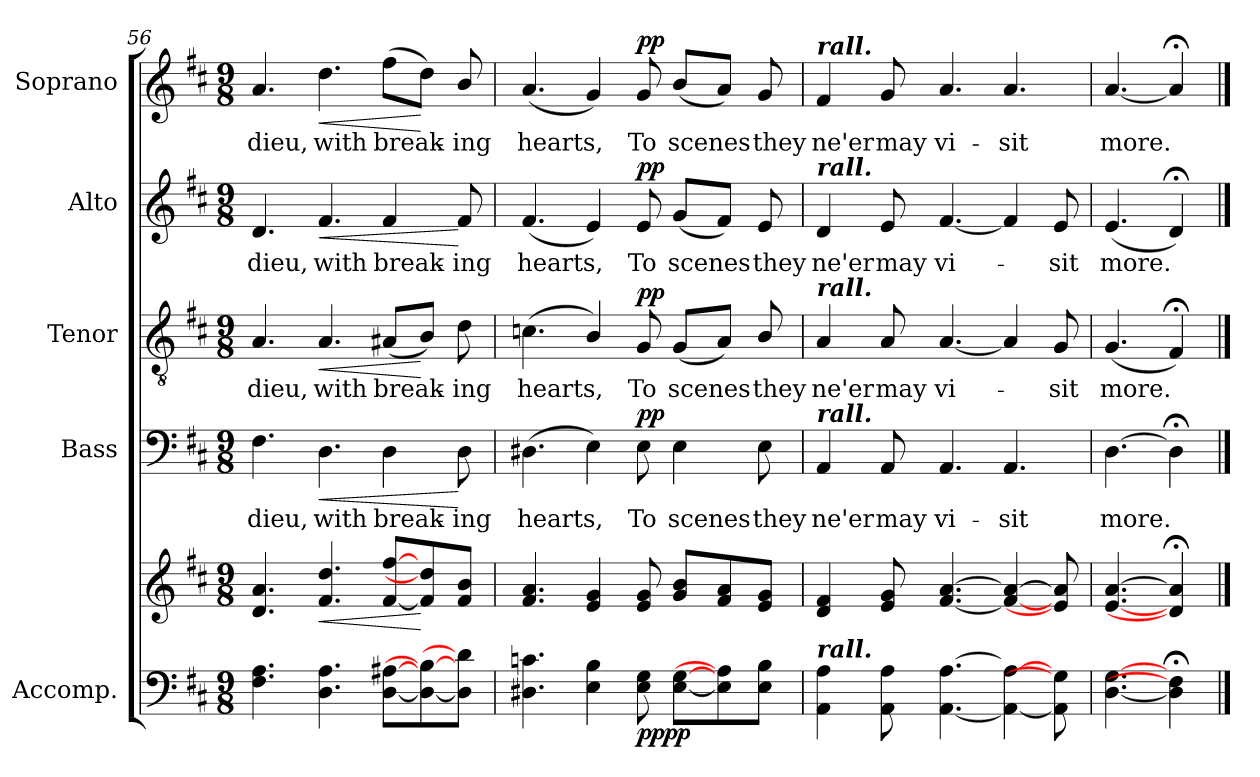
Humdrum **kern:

**kern	**kern	**dynam	**kern	**text	**dynam	**kern	**text	**dynam	**kern	**text	**dynam	**kern	**text	**dynam
*part5	*part5	*part5	*part4	*part4	*part4	*part3	*part3	*part3	*part2	*part2	*part2	*part1	*part1	*part1
*staff6	*staff5	*staff5/6	*staff4	*staff4	*staff4	*staff3	*staff3	*staff3	*staff2	*staff2	*staff2	*staff1	*staff1	*staff1
*I"Accomp.	*	*	*I"Bass	*	*	*I"Tenor	*	*	*I"Alto	*	*	*I"Soprano	*	*
*	*	*	*I'B	*	*	*I'T	*	*	*I'A	*	*	*I'S	*	*
*clefF4	*clefG2	*	*clefF4	*	*	*clefGv2	*	*	*clefG2	*	*	*clefG2	*	*
*k[f#c#]	*k[f#c#]	*	*k[f#c#]	*	*	*k[f#c#]	*	*	*k[f#c#]	*	*	*k[f#c#]	*	*
*D:	*D:	*	*D:	*	*	*D:	*	*	*D:	*	*	*D:	*	*
*M9/8	*M9/8	*	*M9/8	*	*	*M9/8	*	*	*M9/8	*	*	*M9/8	*	*
=56	=56	=56	=56	=56	=56	=56	=56	=56	=56	=56	=56	=56	=56	=56
!	!	!	!	!LO:LY:b	!	!	!LO:LY:b	!	!	!LO:LY:b	!	!	!LO:LY:b	!
4.F#\ 4.A\	4.d 4.a	.	4.F#	-dieu,	.	4.A	-dieu,	.	4.d	-dieu,	.	4.a	-dieu,	.
!	!	!LO:HP:b	!	!LO:LY:b	!LO:HP:b	!	!LO:LY:b	!LO:HP:b	!	!LO:LY:b	!LO:HP:b	!	!LO:LY:b	!LO:HP:b
4.D 4.A	4.f# 4.dd	<	4.D	with	<	4.A	with	<	4.f#	with	<	4.dd	with	<
!	!	!	!	!LO:LY:b	!	!	!LO:LY:b	!	!	!LO:LY:b	!	!	!LO:LY:b	!
[8D [8A#XL	[8f# [8ff#L	.	4D	break-	.	(<8A#XL	break-	.	4f#	break-	.	(>8ff#L	break-	.
8D_ 8B_	8f#] 8dd]	[	.	.	.	8BJ)	.	[	.	.	.	8ddJ)	.	[
!	!	!	!	!LO:LY:b	!	!	!LO:LY:b	!	!	!LO:LY:b	!	!	!LO:LY:b	!
8D] 8d]J	8f#/ 8b/J	.	8D	-ing	[	8d	ing	.	8f#	-ing	[	8b/	ing	.
=57	=57	=57	=57	=57	=57	=57	=57	=57	=57	=57	=57	=57	=57	=57
!	!	!	!	!LO:LY:b	!	!	!LO:LY:b	!	!	!LO:LY:b	!	!	!LO:LY:b	!
4.D#X 4.cn	4.f# 4.a	.	(>4.D#X	hearts,	.	(<4.cn	hearts,	.	(<4.f#	hearts,	.	(<4.a	hearts,	.
4E 4B	4e 4g	.	4E)	.	.	4B/)	.	.	4e)	.	.	4g)	.	.
!	!	!LO:DY:b=2	!	!LO:LY:b	!	!	!LO:LY:b	!	!	!LO:LY:b	!	!	!LO:LY:b	!
!	!	!LO:DY:n=1:b	!	!	!LO:DY:b	!	!	!LO:DY:b	!	!	!LO:DY:b	!	!	!LO:DY:b
8E\ 8G\	8e 8g	pp pp	8E	To	pp	8G	To	pp	8e	To	pp	8g	To	pp
!	!	!	!	!LO:LY:b	!	!	!LO:LY:b	!	!	!LO:LY:b	!	!	!LO:LY:b	!
[8E [8GL	8g 8bL	.	4E	scenes	.	(<8GL	scenes	.	(<8gL	scenes	.	(<8bL	scenes	.
8E] 8A]	8f# 8a	.	.	.	.	8AJ)	.	.	8f#J)	.	.	8aJ)	.	.
!	!	!	!	!LO:LY:b	!	!	!LO:LY:b	!	!	!LO:LY:b	!	!	!LO:LY:b	!
8E 8BJ	8e 8gJ	.	8E	they	.	8B/	they	.	8e	they	.	8g	they	.
=58	=58	=58	=58	=58	=58	=58	=58	=58	=58	=58	=58	=58	=58	=58
!	!	!	!	!	!	!	!	!	!	!	!	!LO:TX:a:Bi:t=rall.	!	!
!	!	!	!	!	!	!	!	!	!LO:TX:a:Bi:t=rall.	!	!	!	!	!
!	!	!	!	!	!	!LO:TX:a:Bi:t=rall.	!	!	!	!	!	!	!	!
!	!	!	!LO:TX:a:Bi:t=rall.	!	!	!	!	!	!	!	!	!	!	!
!LO:TX:a:Bi:t=rall.	!	!	!	!	!	!	!	!	!	!	!	!	!	!
!	!	!	!	!LO:LY:b	!	!	!LO:LY:b	!	!	!LO:LY:b	!	!	!LO:LY:b	!
4AA 4A	4d 4f#	.	4AA	ne'er	.	4A	ne'er	.	4d	ne'er	.	4f#	ne'er	.
!	!	!	!	!LO:LY:b	!	!	!LO:LY:b	!	!	!LO:LY:b	!	!	!LO:LY:b	!
8AA 8A	8e 8g	.	8AA	may	.	8A	may	.	8e	may	.	8g	may	.
!	!	!	!	!LO:LY:b	!	!	!LO:LY:b	!	!	!LO:LY:b	!	!	!LO:LY:b	!
[4.AA [4.A	[4.f# [4.a	.	4.AA	vi-	.	[4.A	vi-	.	[4.f#	vi-	.	4.a	vi-	.
!	!	!	!	!LO:LY:b	!	!	!	!	!	!	!	!	!LO:LY:b	!
4AA_ 4A_	4f#_ 4a_	.	4.AA	-sit	.	4A]	.	.	4f#]	.	.	4.a	-sit	.
!	!	!	!	!	!	!	!LO:LY:b	!	!	!LO:LY:b	!	!	!	!
8AA] 8G]	8e] 8a]	.	.	.	.	8G	sit	.	8e	sit	.	.	.	.
=59	=59	=59	=59	=59	=59	=59	=59	=59	=59	=59	=59	=59	=59	=59
!	!	!	!	!LO:LY:b	!	!	!LO:LY:b	!	!	!LO:LY:b	!	!	!LO:LY:b	!
[4.D [4.G	[4.e [4.a	.	[4.D	more.	.	(<4.G	more.	.	(<4.e	more.	.	[4.a	more.	.
4D];< 4F#];<	4d];< 4a];<	.	4D;<]	.	.	4F#;<)	.	.	4d;<)	.	.	4a;<]	.	.
==	==	==	==	==	==	==	==	==	==	==	==	==	==	==
*-	*-	*-	*-	*-	*-	*-	*-	*-	*-	*-	*-	*-	*-	*-
